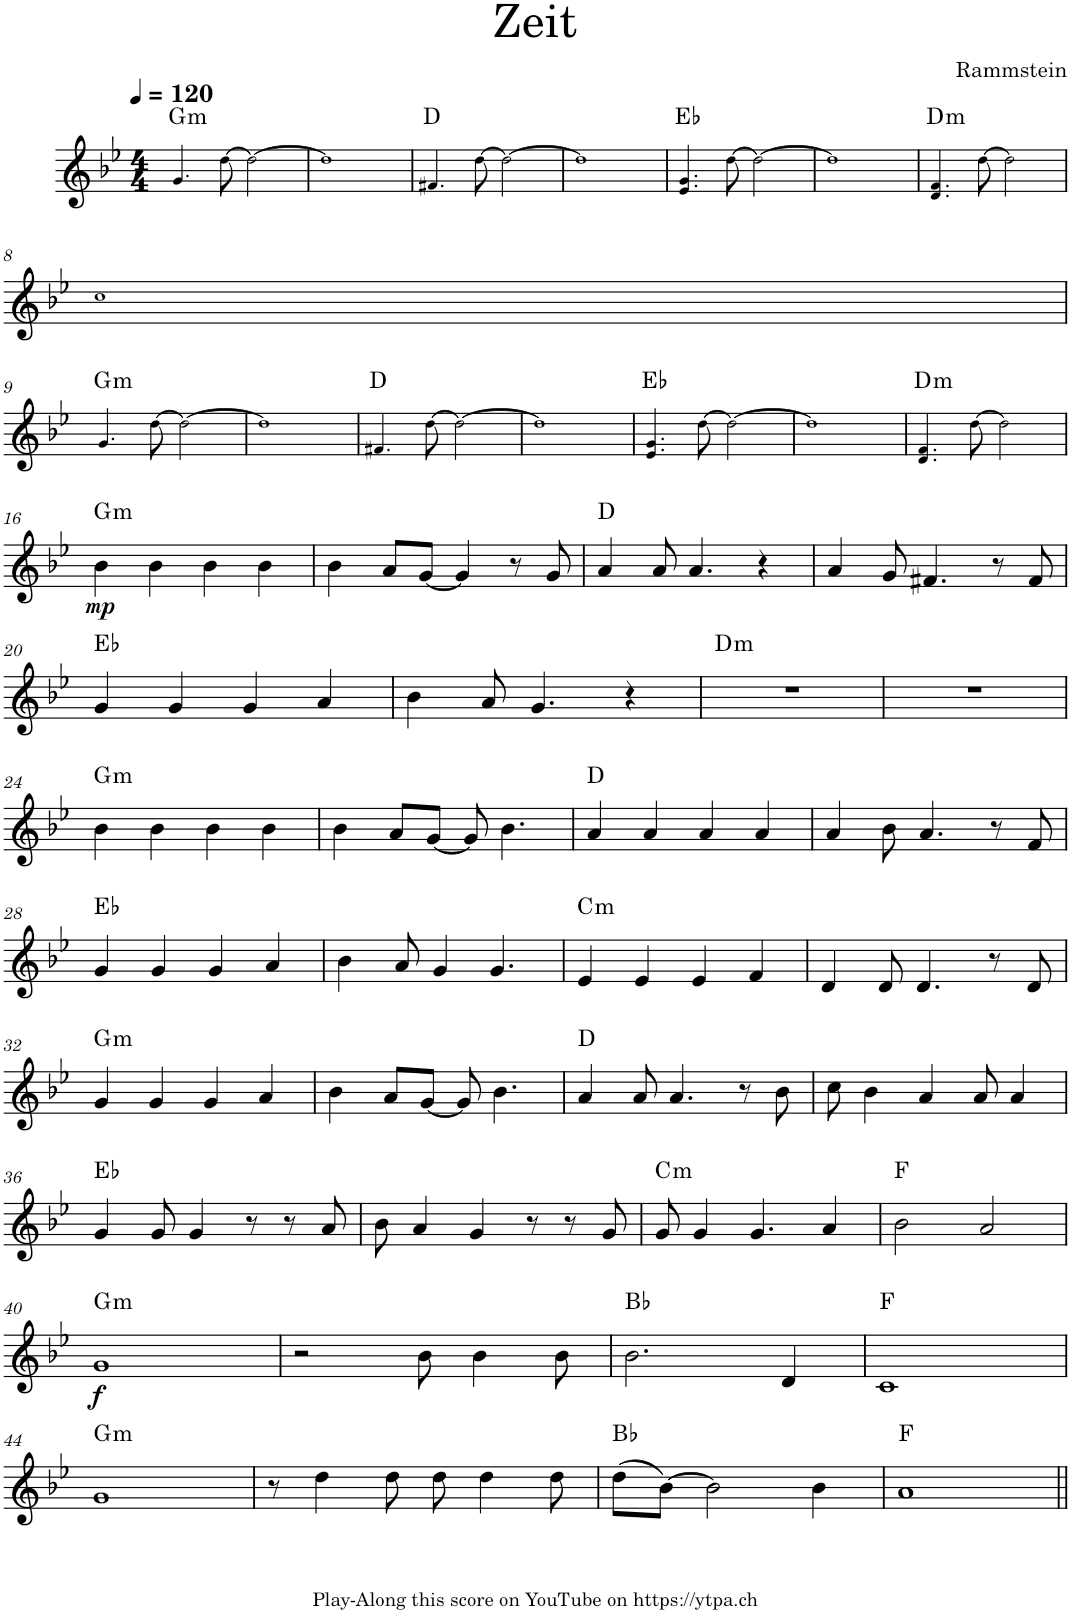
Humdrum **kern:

**kern	**dynam	**harte
*part1	*part1	*part1
*staff1	*staff1	*
*I"Piano	*	*
*I'Pno.	*	*
*clefG2	*	*
*k[b-e-]	*	*
*M4/4	*	*
*MM120	*	*
=1	=1	=1
!	!	!LO:H:kt=m
4.g!/	.	G:min
[8dd!\	.	.
2dd!\_	.	.
=2	=2	=2
1dd!]	.	.
=3	=3	=3
4.f#X!/	.	D:maj
[8dd!\	.	.
2dd!\_	.	.
=4	=4	=4
1dd!]	.	.
=5	=5	=5
4.e-!/ 4.g!/	.	Eb:maj
[8dd!\	.	.
2dd!\_	.	.
=6	=6	=6
1dd!]	.	.
=7	=7	=7
!	!	!LO:H:kt=m
4.d!/ 4.f!/	.	D:min
[8dd!\	.	.
2dd!\]	.	.
!!LO:LB:g=z
=8	=8	=8
1cc!	.	.
!!LO:LB:g=z
=9	=9	=9
!	!	!LO:H:kt=m
4.g!/	.	G:min
[8dd!\	.	.
2dd!\_	.	.
=10	=10	=10
1dd!]	.	.
=11	=11	=11
4.f#X!/	.	D:maj
[8dd!\	.	.
2dd!\_	.	.
=12	=12	=12
1dd!]	.	.
=13	=13	=13
4.e-!/ 4.g!/	.	Eb:maj
[8dd!\	.	.
2dd!\_	.	.
=14	=14	=14
1dd!]	.	.
=15	=15	=15
!	!	!LO:H:kt=m
4.d!/ 4.f!/	.	D:min
[8dd!\	.	.
2dd!\]	.	.
!!LO:LB:g=z
=16	=16	=16
!	!LO:DY:b	!LO:H:kt=m
4b-\	mp	G:min
4b-\	.	.
4b-\	.	.
4b-\	.	.
=17	=17	=17
4b-\	.	.
8a/L	.	.
[8g/J	.	.
4g/]	.	.
8r	.	.
8g/	.	.
=18	=18	=18
4a/	.	D:maj
8a/	.	.
4.a/	.	.
4r	.	.
=19	=19	=19
4a/	.	.
8g/	.	.
4.f#X/	.	.
8r	.	.
8f#/	.	.
!!LO:LB:g=z
=20	=20	=20
4g/	.	Eb:maj
4g/	.	.
4g/	.	.
4a/	.	.
=21	=21	=21
4b-\	.	.
8a/	.	.
4.g/	.	.
4r	.	.
=22	=22	=22
!	!	!LO:H:kt=m
1r	.	D:min
=23	=23	=23
1r	.	.
!!LO:LB:g=z
=24	=24	=24
!	!	!LO:H:kt=m
4b-\	.	G:min
4b-\	.	.
4b-\	.	.
4b-\	.	.
=25	=25	=25
4b-\	.	.
8a/L	.	.
[8g/J	.	.
8g/]	.	.
4.b-\	.	.
=26	=26	=26
4a/	.	D:maj
4a/	.	.
4a/	.	.
4a/	.	.
=27	=27	=27
4a/	.	.
8b-\	.	.
4.a/	.	.
8r	.	.
8f/	.	.
!!LO:LB:g=z
=28	=28	=28
4g/	.	Eb:maj
4g/	.	.
4g/	.	.
4a/	.	.
=29	=29	=29
4b-\	.	.
8a/	.	.
4g/	.	.
4.g/	.	.
=30	=30	=30
!	!	!LO:H:kt=m
4e-/	.	C:min
4e-/	.	.
4e-/	.	.
4f/	.	.
=31	=31	=31
4d/	.	.
8d/	.	.
4.d/	.	.
8r	.	.
8d/	.	.
!!LO:LB:g=z
=32	=32	=32
!	!	!LO:H:kt=m
4g/	.	G:min
4g/	.	.
4g/	.	.
4a/	.	.
=33	=33	=33
4b-\	.	.
8a/L	.	.
[8g/J	.	.
8g/]	.	.
4.b-\	.	.
=34	=34	=34
4a/	.	D:maj
8a/	.	.
4.a/	.	.
8r	.	.
8b-\	.	.
=35	=35	=35
8cc\	.	.
4b-\	.	.
4a/	.	.
8a/	.	.
4a/	.	.
!!LO:LB:g=z
=36	=36	=36
4g/	.	Eb:maj
8g/	.	.
4g/	.	.
8r	.	.
8r	.	.
8a/	.	.
=37	=37	=37
8b-\	.	.
4a/	.	.
4g/	.	.
8r	.	.
8r	.	.
8g/	.	.
=38	=38	=38
!	!	!LO:H:kt=m
8g/	.	C:min
4g/	.	.
4.g/	.	.
4a/	.	.
=39	=39	=39
2b-\	.	F:maj
2a/	.	.
!!LO:LB:g=z
=40	=40	=40
!	!LO:DY:b	!LO:H:kt=m
1g	f	G:min
=41	=41	=41
2r	.	.
8b-\	.	.
4b-\	.	.
8b-\	.	.
=42	=42	=42
2.b-\	.	Bb:maj
4d/	.	.
=43	=43	=43
1c	.	F:maj
!!LO:LB:g=z
=44	=44	=44
!	!	!LO:H:kt=m
1g	.	G:min
=45	=45	=45
8r	.	.
4dd\	.	.
8dd\	.	.
8dd\	.	.
4dd\	.	.
8dd\	.	.
=46	=46	=46
(8dd\L	.	Bb:maj
[8b-\J)	.	.
2b-\]	.	.
4b-\	.	.
=47	=47	=47
1a	.	F:maj
=||	=||	=||
*-	*-	*-
